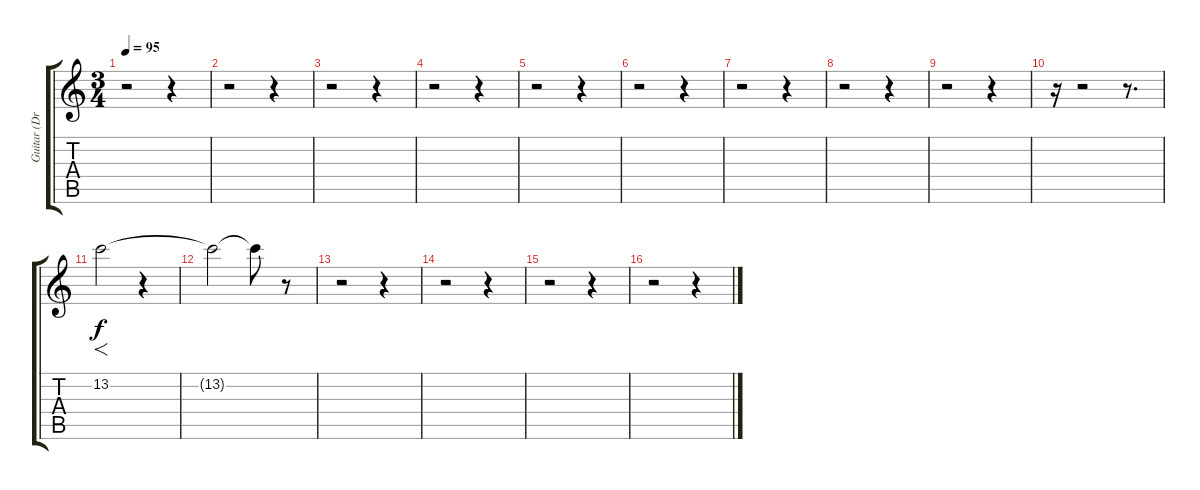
\track ("Guitar (Dropped D)" "Guitar (Dr") {instrument overdrivenguitar}
\staff {score tabs}
\tuning (E4 B3 G3 D3 A2 D2) {hide}
\ts (3 4)
\tempo 95
\clef g2
\ks c
r.2{dy f} r.4 |
r.2 r.4 |
r.2 r.4 |
r.2 r.4 |
r.2 r.4 |
r.2 r.4 |
r.2 r.4 |
r.2 r.4 |
r.2 r.4 |
r.16 r.2 r.8{d} |
13.2.2{f} r.4 |
13.2{t}.2 13.2{t}.8 r.8 |
r.2 r.4 |
r.2 r.4 |
r.2 r.4 |
r.2 r.4
